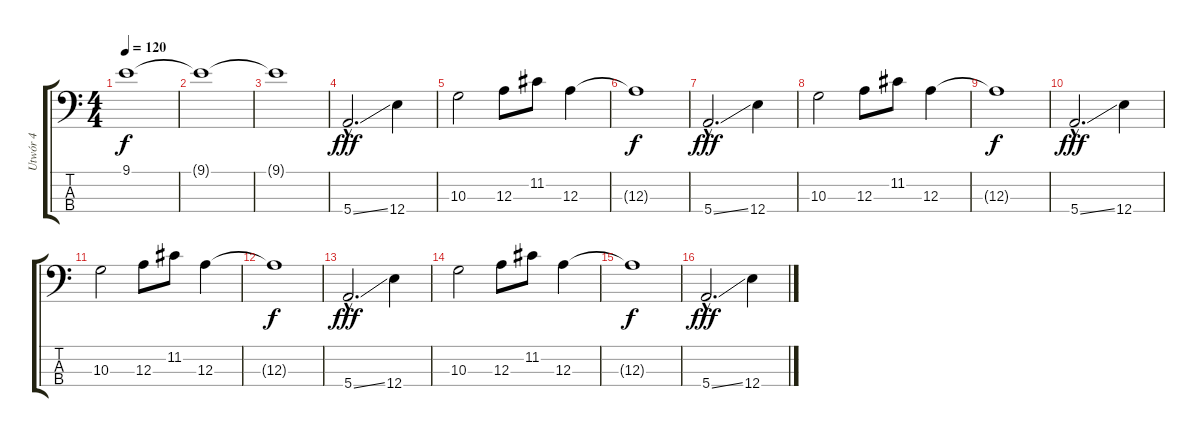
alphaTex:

\track ("Utwór 4" "Utwór 4") {instrument electricbassfinger}
\staff {score tabs}
\tuning (G2 D2 A1 E1) {hide}
\ts (4 4)
\tempo 120
\clef f4
\ks c
9.1{t}.1{dy f} |
9.1{t}.1 |
9.1{t}.1 |
5.4{ss hac}.2{d dy fff} 12.4.4 |
10.3.2 12.3.8 11.2.8 12.3.4 |
12.3{t}.1{dy f} |
5.4{ss hac}.2{d dy fff} 12.4.4 |
10.3.2 12.3.8 11.2.8 12.3.4 |
12.3{t}.1{dy f} |
5.4{ss hac}.2{d dy fff} 12.4.4 |
10.3.2 12.3.8 11.2.8 12.3.4 |
12.3{t}.1{dy f} |
5.4{ss hac}.2{d dy fff volume 10} 12.4.4 |
10.3.2{volume 8} 12.3.8 11.2.8 12.3.4 |
12.3{t}.1{dy f volume 6} |
5.4{ss hac}.2{d dy fff volume 4} 12.4.4
